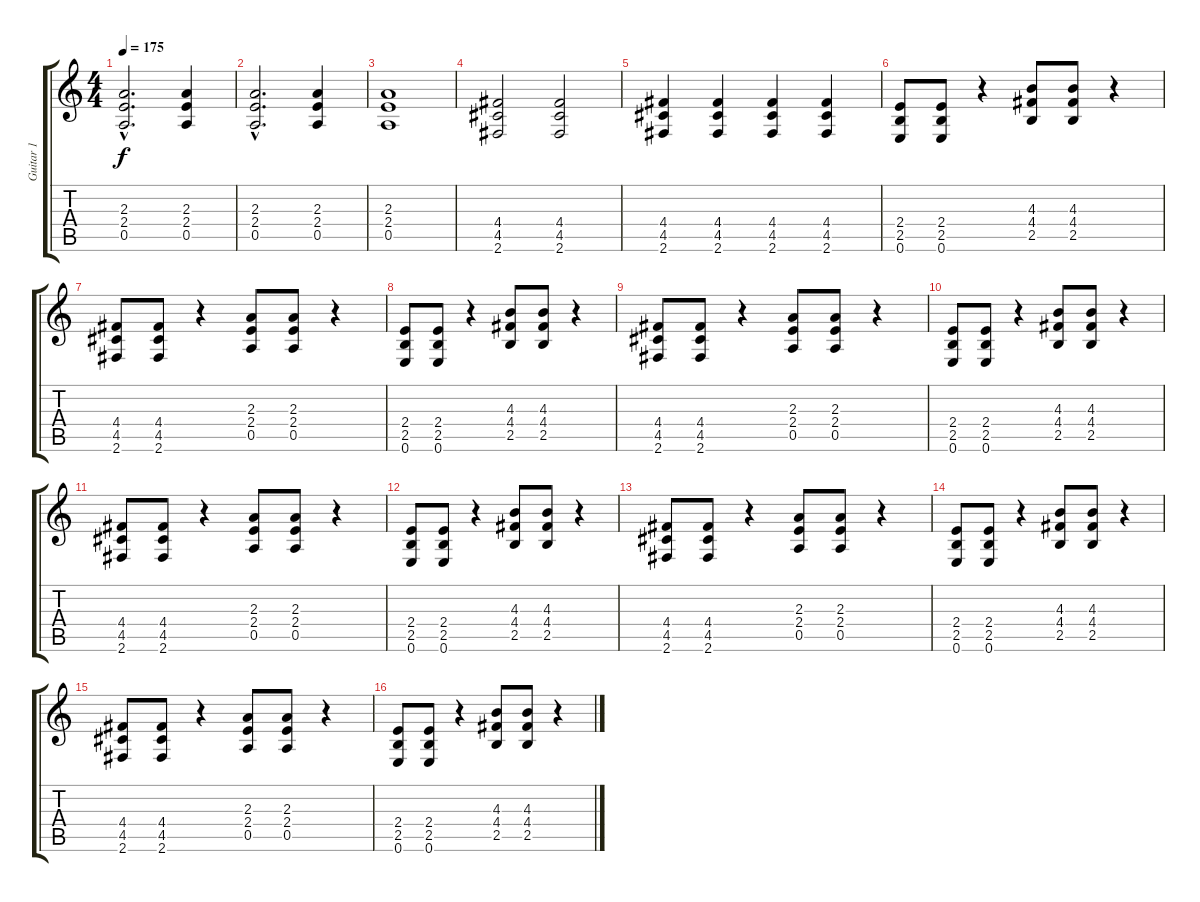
\track ("Guitar 1" "Guitar 1") {instrument overdrivenguitar}
\staff {score tabs}
\tuning (E4 B3 G3 D3 A2 E2) {hide}
\ts (4 4)
\tempo 175
\clef g2
\ks c
(2.3{hac} 2.4{hac} 0.5{hac}).2{d dy f} (2.3 2.4 0.5).4 |
(2.3{hac} 2.4{hac} 0.5{hac}).2{d} (2.3 2.4 0.5).4 |
(2.3 2.4 0.5).1 |
(4.4 4.5 2.6).2 (4.4 4.5 2.6).2 |
(4.4 4.5 2.6).4 (4.4 4.5 2.6).4 (4.4 4.5 2.6).4 (4.4 4.5 2.6).4 |
(2.4 2.5 0.6).8{balance 0 instrument overdrivenguitar} (2.4 2.5 0.6).8 r.4 (4.3 4.4 2.5).8 (4.3 4.4 2.5).8 r.4 |
(4.4 4.5 2.6).8 (4.4 4.5 2.6).8 r.4 (2.3 2.4 0.5).8 (2.3 2.4 0.5).8 r.4 |
(2.4 2.5 0.6).8{balance 0 instrument overdrivenguitar} (2.4 2.5 0.6).8 r.4 (4.3 4.4 2.5).8 (4.3 4.4 2.5).8 r.4 |
(4.4 4.5 2.6).8 (4.4 4.5 2.6).8 r.4 (2.3 2.4 0.5).8 (2.3 2.4 0.5).8 r.4 |
(2.4 2.5 0.6).8{balance 0 instrument overdrivenguitar} (2.4 2.5 0.6).8 r.4 (4.3 4.4 2.5).8 (4.3 4.4 2.5).8 r.4 |
(4.4 4.5 2.6).8 (4.4 4.5 2.6).8 r.4 (2.3 2.4 0.5).8 (2.3 2.4 0.5).8 r.4 |
(2.4 2.5 0.6).8{balance 0 instrument overdrivenguitar} (2.4 2.5 0.6).8 r.4 (4.3 4.4 2.5).8 (4.3 4.4 2.5).8 r.4 |
(4.4 4.5 2.6).8 (4.4 4.5 2.6).8 r.4 (2.3 2.4 0.5).8 (2.3 2.4 0.5).8 r.4 |
(2.4 2.5 0.6).8{balance 0 instrument overdrivenguitar} (2.4 2.5 0.6).8 r.4 (4.3 4.4 2.5).8 (4.3 4.4 2.5).8 r.4 |
(4.4 4.5 2.6).8 (4.4 4.5 2.6).8 r.4 (2.3 2.4 0.5).8 (2.3 2.4 0.5).8 r.4 |
(2.4 2.5 0.6).8{balance 0 instrument overdrivenguitar} (2.4 2.5 0.6).8 r.4 (4.3 4.4 2.5).8 (4.3 4.4 2.5).8 r.4
